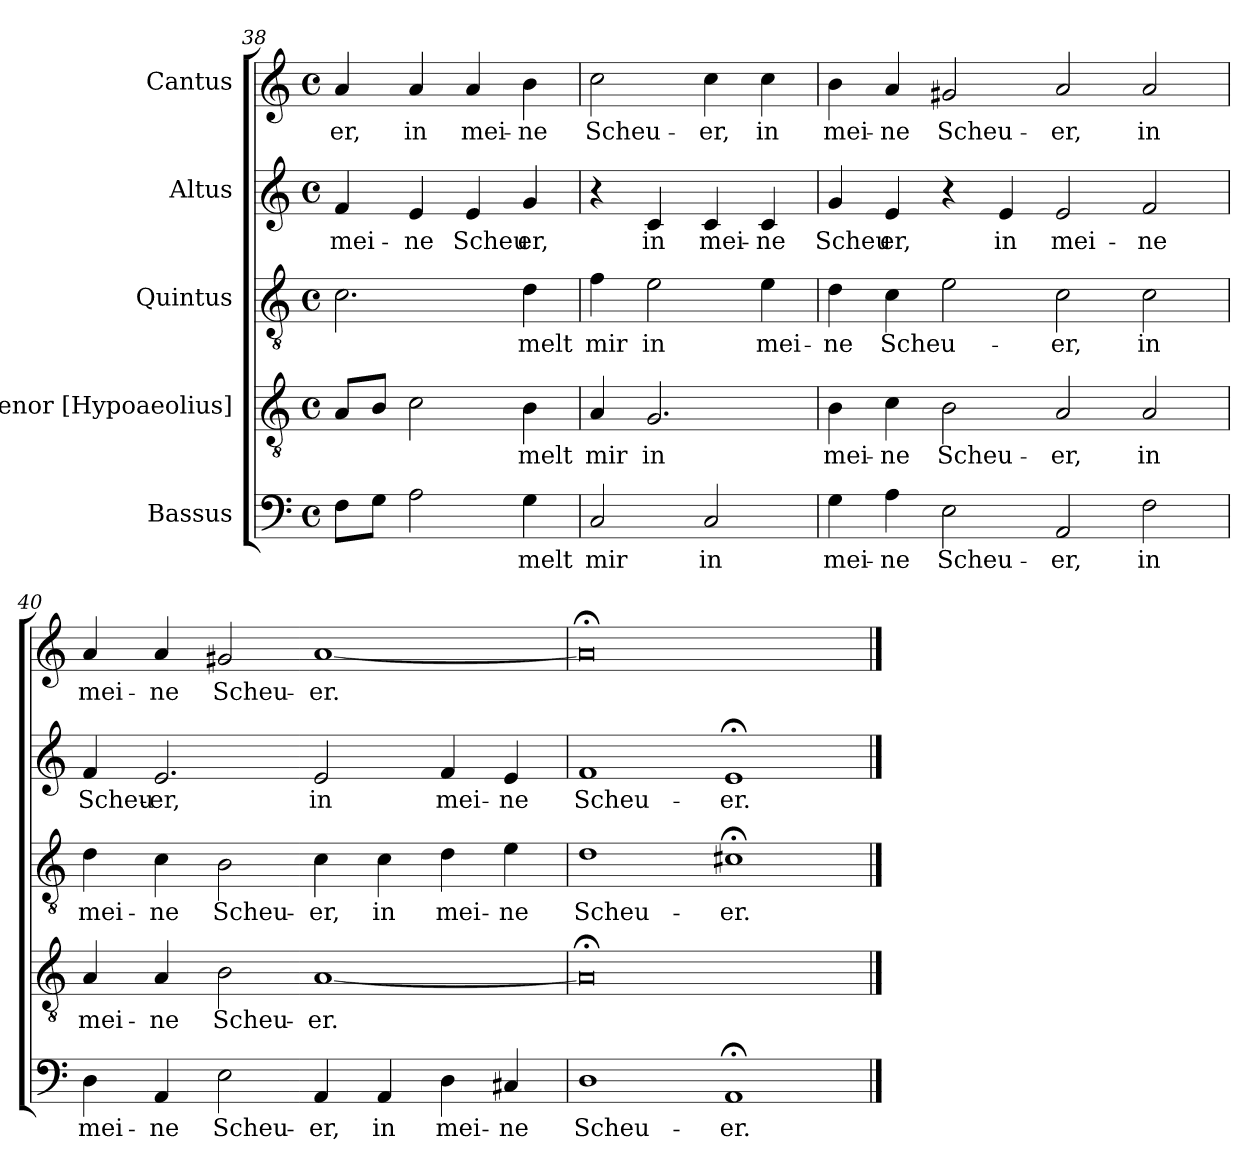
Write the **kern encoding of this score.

**kern	**text	**kern	**text	**kern	**text	**kern	**text	**kern	**text
*part5	*part5	*part4	*part4	*part3	*part3	*part2	*part2	*part1	*part1
*staff5	*staff5	*staff4	*staff4	*staff3	*staff3	*staff2	*staff2	*staff1	*staff1
*I"Bassus	*	*I"Tenor [Hypoaeolius]	*	*I"Quintus	*	*I"Altus	*	*I"Cantus	*
*clefF4	*	*clefGv2	*	*clefGv2	*	*clefG2	*	*clefG2	*
*k[]	*	*k[]	*	*k[]	*	*k[]	*	*k[]	*
*M4/2	*	*M4/2	*	*M4/2	*	*M4/2	*	*M4/2	*
*met(c)	*	*met(c)	*	*met(c)	*	*met(c)	*	*met(c)	*
=38	=38	=38	=38	=38	=38	=38	=38	=38	=38
!	!	!	!	!	!	!	!LO:LY:b	!	!LO:LY:b
8F\L	.	8A/L	.	2.c\	.	4f/	mei-	4a/	er,
8G\J	.	8B/J	.	.	.	.	.	.	.
!	!	!	!	!	!	!	!LO:LY:b	!	!LO:LY:b
2A\	.	2c\	.	.	.	4e/	-ne	4a/	in
!	!	!	!	!	!	!	!LO:LY:b	!	!LO:LY:b
.	.	.	.	.	.	4e/	Scheu-	4a/	mei-
!	!LO:LY:b	!	!LO:LY:b	!	!LO:LY:b	!	!LO:LY:b	!	!LO:LY:b
4G\	melt	4B\	-melt	4d\	-melt	4g/	-er,	4b\	-ne
!!LO:LB:g=z
=38X4	=38X4	=38X4	=38X4	=38X4	=38X4	=38X4	=38X4	=38X4	=38X4
!	!LO:LY:b	!	!LO:LY:b	!	!LO:LY:b	!	!	!	!LO:LY:b
2C/	mir	4A/	mir	4f\	mir	4r	.	2cc\	Scheu-
!	!	!	!LO:LY:b	!	!LO:LY:b	!	!LO:LY:b	!	!
.	.	2.G/	in	2e\	in	4c/	in	.	.
!	!LO:LY:b	!	!	!	!	!	!LO:LY:b	!	!LO:LY:b
2C/	in	.	.	.	.	4c/	mei-	4cc\	-er,
!	!	!	!	!	!LO:LY:b	!	!LO:LY:b	!	!LO:LY:b
.	.	.	.	4e\	mei-	4c/	-ne	4cc\	in
=39	=39	=39	=39	=39	=39	=39	=39	=39	=39
!	!LO:LY:b	!	!LO:LY:b	!	!LO:LY:b	!	!LO:LY:b	!	!LO:LY:b
4G\	mei-	4B\	mei-	4d\	-ne	4g/	Scheu-	4b\	mei-
!	!LO:LY:b	!	!LO:LY:b	!	!LO:LY:b	!	!LO:LY:b	!	!LO:LY:b
4A\	-ne	4c\	-ne	4c\	Scheu-	4e/	-er,	4a/	-ne
!	!LO:LY:b	!	!LO:LY:b	!	!	!	!	!	!LO:LY:b
2E\	Scheu-	2B\	Scheu-	2e\	.	4r	.	2g#X/	Scheu-
!	!	!	!	!	!	!	!LO:LY:b	!	!
.	.	.	.	.	.	4e/	in	.	.
!	!LO:LY:b	!	!LO:LY:b	!	!LO:LY:b	!	!LO:LY:b	!	!LO:LY:b
2AA/	-er,	2A/	-er,	2c\	-er,	2e/	mei-	2a/	-er,
!	!LO:LY:b	!	!LO:LY:b	!	!LO:LY:b	!	!LO:LY:b	!	!LO:LY:b
2F\	in	2A/	in	2c\	in	2f/	-ne	2a/	in
=40	=40	=40	=40	=40	=40	=40	=40	=40	=40
!	!LO:LY:b	!	!LO:LY:b	!	!LO:LY:b	!	!LO:LY:b	!	!LO:LY:b
4D\	mei-	4A/	mei-	4d\	mei-	4f/	Scheu-	4a/	mei-
!	!LO:LY:b	!	!LO:LY:b	!	!LO:LY:b	!	!LO:LY:b	!	!LO:LY:b
4AA/	-ne	4A/	-ne	4c\	-ne	2.e/	-er,	4a/	-ne
!	!LO:LY:b	!	!LO:LY:b	!	!LO:LY:b	!	!	!	!LO:LY:b
2E\	Scheu-	2B\	Scheu-	2B\	Scheu-	.	.	2g#X/	Scheu-
!	!LO:LY:b	!	!LO:LY:b	!	!LO:LY:b	!	!LO:LY:b	!	!LO:LY:b
4AA/	-er,	[1A	-er.	4c\	-er,	2e/	in	[1a	-er.
!	!LO:LY:b	!	!	!	!LO:LY:b	!	!	!	!
4AA/	in	.	.	4c\	in	.	.	.	.
!	!LO:LY:b	!	!	!	!LO:LY:b	!	!LO:LY:b	!	!
4D\	mei-	.	.	4d\	mei-	4f/	mei-	.	.
!	!LO:LY:b	!	!	!	!LO:LY:b	!	!LO:LY:b	!	!
4C#X/	-ne	.	.	4e\	-ne	4e/	-ne	.	.
=41	=41	=41	=41	=41	=41	=41	=41	=41	=41
!	!LO:LY:b	!	!	!	!LO:LY:b	!	!LO:LY:b	!	!
1D	Scheu-	0A;<]	.	1d	Scheu-	1f	Scheu-	0a;<]	.
!	!LO:LY:b	!	!	!	!LO:LY:b	!	!LO:LY:b	!	!
1AA;<	-er.	.	.	1c#X;<	-er.	1e;<	-er.	.	.
==	==	==	==	==	==	==	==	==	==
*-	*-	*-	*-	*-	*-	*-	*-	*-	*-
